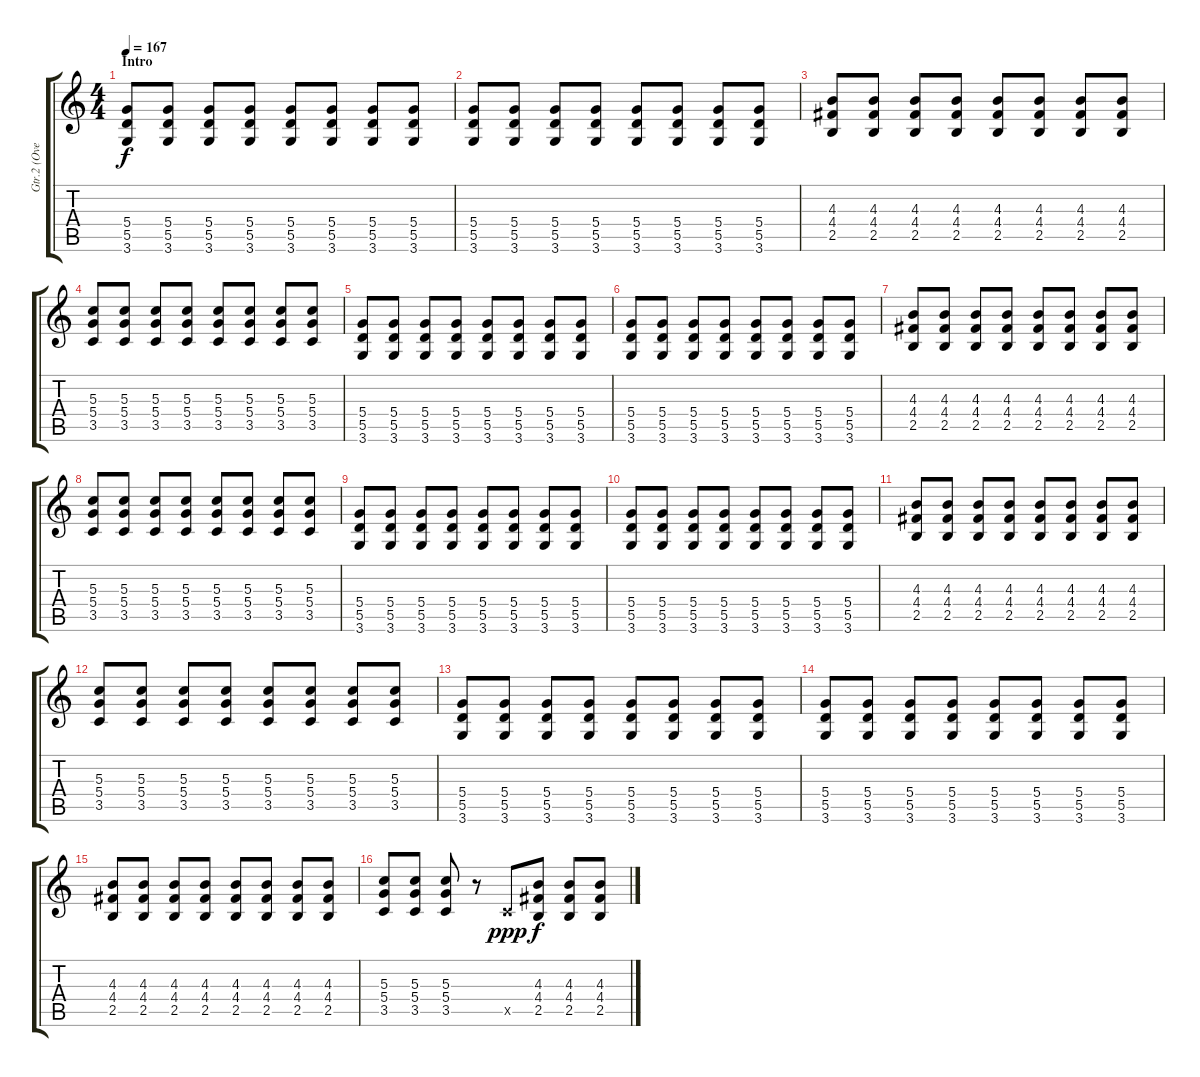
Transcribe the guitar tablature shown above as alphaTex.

\track ("Gtr.2 (Overdriven)" "Gtr.2 (Ove") {instrument overdrivenguitar}
\staff {score tabs}
\tuning (E4 B3 G3 D3 A2 E2) {hide}
\ts (4 4)
\section ("" "Intro")
\tempo 167
\clef g2
\ks c
(5.4 5.5 3.6).8{dy f instrument overdrivenguitar} (5.4 5.5 3.6).8 (5.4 5.5 3.6).8 (5.4 5.5 3.6).8 (5.4 5.5 3.6).8 (5.4 5.5 3.6).8 (5.4 5.5 3.6).8 (5.4 5.5 3.6).8 |
(5.4 5.5 3.6).8 (5.4 5.5 3.6).8 (5.4 5.5 3.6).8 (5.4 5.5 3.6).8 (5.4 5.5 3.6).8 (5.4 5.5 3.6).8 (5.4 5.5 3.6).8 (5.4 5.5 3.6).8 |
(4.3 4.4 2.5).8 (4.3 4.4 2.5).8 (4.3 4.4 2.5).8 (4.3 4.4 2.5).8 (4.3 4.4 2.5).8 (4.3 4.4 2.5).8 (4.3 4.4 2.5).8 (4.3 4.4 2.5).8 |
(5.3 5.4 3.5).8 (5.3 5.4 3.5).8 (5.3 5.4 3.5).8 (5.3 5.4 3.5).8 (5.3 5.4 3.5).8 (5.3 5.4 3.5).8 (5.3 5.4 3.5).8 (5.3 5.4 3.5).8 |
(5.4 5.5 3.6).8 (5.4 5.5 3.6).8 (5.4 5.5 3.6).8 (5.4 5.5 3.6).8 (5.4 5.5 3.6).8 (5.4 5.5 3.6).8 (5.4 5.5 3.6).8 (5.4 5.5 3.6).8 |
(5.4 5.5 3.6).8 (5.4 5.5 3.6).8 (5.4 5.5 3.6).8 (5.4 5.5 3.6).8 (5.4 5.5 3.6).8 (5.4 5.5 3.6).8 (5.4 5.5 3.6).8 (5.4 5.5 3.6).8 |
(4.3 4.4 2.5).8 (4.3 4.4 2.5).8 (4.3 4.4 2.5).8 (4.3 4.4 2.5).8 (4.3 4.4 2.5).8 (4.3 4.4 2.5).8 (4.3 4.4 2.5).8 (4.3 4.4 2.5).8 |
(5.3 5.4 3.5).8 (5.3 5.4 3.5).8 (5.3 5.4 3.5).8 (5.3 5.4 3.5).8 (5.3 5.4 3.5).8 (5.3 5.4 3.5).8 (5.3 5.4 3.5).8 (5.3 5.4 3.5).8 |
(5.4 5.5 3.6).8 (5.4 5.5 3.6).8 (5.4 5.5 3.6).8 (5.4 5.5 3.6).8 (5.4 5.5 3.6).8 (5.4 5.5 3.6).8 (5.4 5.5 3.6).8 (5.4 5.5 3.6).8 |
(5.4 5.5 3.6).8 (5.4 5.5 3.6).8 (5.4 5.5 3.6).8 (5.4 5.5 3.6).8 (5.4 5.5 3.6).8 (5.4 5.5 3.6).8 (5.4 5.5 3.6).8 (5.4 5.5 3.6).8 |
(4.3 4.4 2.5).8 (4.3 4.4 2.5).8 (4.3 4.4 2.5).8 (4.3 4.4 2.5).8 (4.3 4.4 2.5).8 (4.3 4.4 2.5).8 (4.3 4.4 2.5).8 (4.3 4.4 2.5).8 |
(5.3 5.4 3.5).8 (5.3 5.4 3.5).8 (5.3 5.4 3.5).8 (5.3 5.4 3.5).8 (5.3 5.4 3.5).8 (5.3 5.4 3.5).8 (5.3 5.4 3.5).8 (5.3 5.4 3.5).8 |
(5.4 5.5 3.6).8 (5.4 5.5 3.6).8 (5.4 5.5 3.6).8 (5.4 5.5 3.6).8 (5.4 5.5 3.6).8 (5.4 5.5 3.6).8 (5.4 5.5 3.6).8 (5.4 5.5 3.6).8 |
(5.4 5.5 3.6).8 (5.4 5.5 3.6).8 (5.4 5.5 3.6).8 (5.4 5.5 3.6).8 (5.4 5.5 3.6).8 (5.4 5.5 3.6).8 (5.4 5.5 3.6).8 (5.4 5.5 3.6).8 |
(4.3 4.4 2.5).8 (4.3 4.4 2.5).8 (4.3 4.4 2.5).8 (4.3 4.4 2.5).8 (4.3 4.4 2.5).8 (4.3 4.4 2.5).8 (4.3 4.4 2.5).8 (4.3 4.4 2.5).8 |
(5.3 5.4 3.5).8 (5.3 5.4 3.5).8 (5.3 5.4 3.5).8 r.8 3.5{x}.8{dy ppp} (4.3 4.4 2.5).8{dy f} (4.3 4.4 2.5).8 (4.3 4.4 2.5).8
